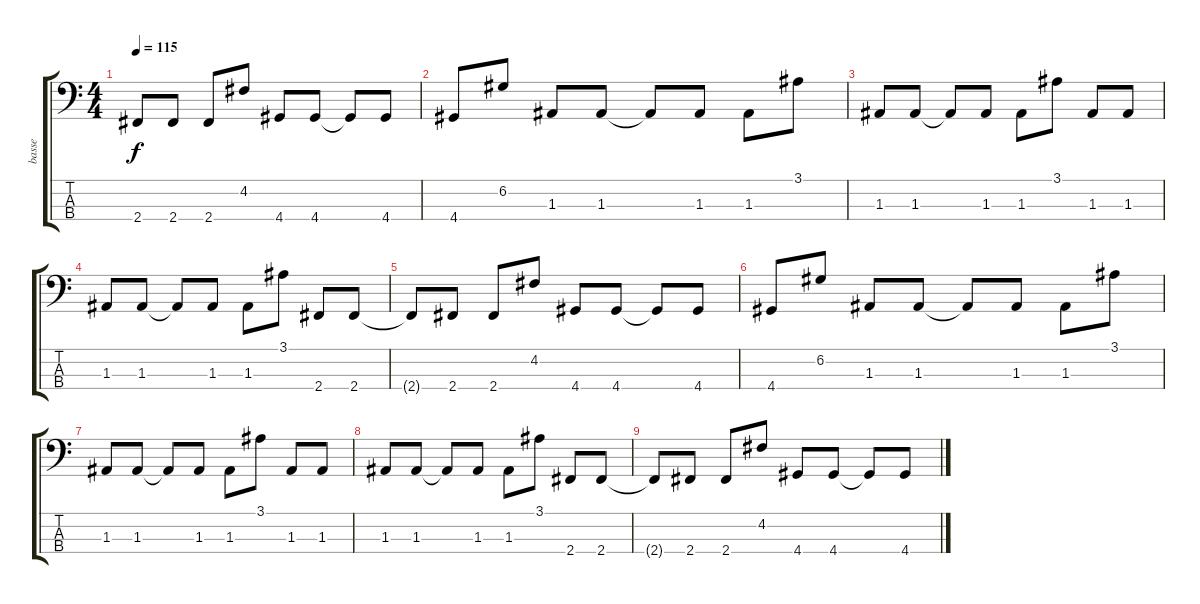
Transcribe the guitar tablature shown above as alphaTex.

\track ("basse" "basse") {instrument electricbassfinger}
\staff {score tabs}
\tuning (G2 D2 A1 E1) {hide}
\ts (4 4)
\tempo 115
\clef f4
\ks c
2.4{t}.8{dy f} 2.4.8 2.4.8 4.2.8 4.4.8 4.4.8 4.4{t}.8 4.4.8 |
4.4.8 6.2.8 1.3.8 1.3.8 1.3{t}.8 1.3.8 1.3.8 3.1.8 |
1.3.8 1.3.8 1.3{t}.8 1.3.8 1.3.8 3.1.8 1.3.8 1.3.8 |
1.3.8 1.3.8 1.3{t}.8 1.3.8 1.3.8 3.1.8 2.4.8 2.4.8 |
2.4{t}.8 2.4.8 2.4.8 4.2.8 4.4.8 4.4.8 4.4{t}.8 4.4.8 |
4.4.8 6.2.8 1.3.8 1.3.8 1.3{t}.8 1.3.8 1.3.8 3.1.8 |
1.3.8 1.3.8 1.3{t}.8 1.3.8 1.3.8 3.1.8 1.3.8 1.3.8 |
1.3.8 1.3.8 1.3{t}.8 1.3.8 1.3.8 3.1.8 2.4.8 2.4.8 |
2.4{t}.8 2.4.8 2.4.8 4.2.8 4.4.8 4.4.8 4.4{t}.8 4.4.8
